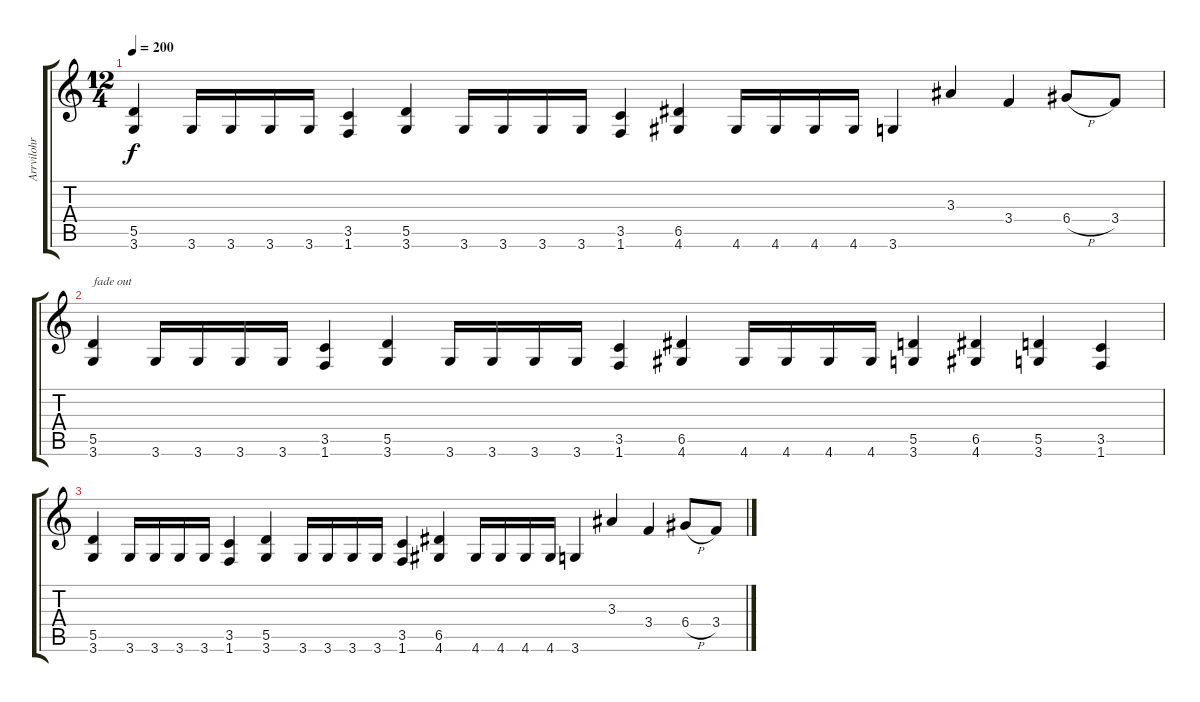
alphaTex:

\track ("Arrvilohr" "Arrvilohr") {instrument overdrivenguitar}
\staff {score tabs}
\tuning (E4 B3 G3 D3 A2 E2) {hide}
\ts (12 4)
\tempo 200
\clef g2
\ks c
(5.5 3.6).4{dy f} 3.6.16 3.6.16 3.6.16 3.6.16 (3.5 1.6).4 (5.5 3.6).4 3.6.16 3.6.16 3.6.16 3.6.16 (3.5 1.6).4 (6.5 4.6).4 4.6.16 4.6.16 4.6.16 4.6.16 3.6.4 3.3.4 3.4.4 6.4{h}.8 3.4.8 |
(5.5 3.6).4{txt "fade out" volume 11} 3.6.16 3.6.16 3.6.16 3.6.16 (3.5 1.6).4 (5.5 3.6).4{volume 10} 3.6.16 3.6.16 3.6.16 3.6.16 (3.5 1.6).4 (6.5 4.6).4{volume 9} 4.6.16 4.6.16 4.6.16 4.6.16 (5.5 3.6).4 (6.5 4.6).4{volume 8} (5.5 3.6).4 (3.5 1.6).4 |
(5.5 3.6).4{volume 6} 3.6.16 3.6.16 3.6.16 3.6.16 (3.5 1.6).4 (5.5 3.6).4{volume 4} 3.6.16 3.6.16 3.6.16 3.6.16 (3.5 1.6).4 (6.5 4.6).4{volume 2} 4.6.16 4.6.16 4.6.16 4.6.16 3.6.4 3.3.4{volume 1} 3.4.4 6.4{h}.8 3.4.8
